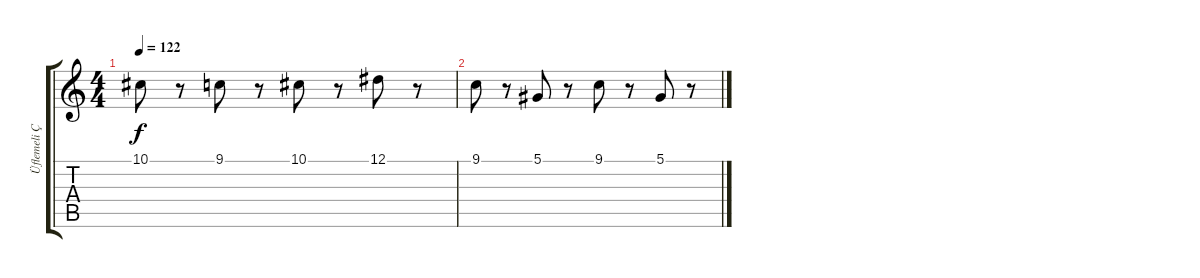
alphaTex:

\track ("Üflemeli Çalgılar-4" "Üflemeli Ç") {instrument panflute}
\staff {score tabs}
\tuning (Eb4 Bb3 Gb3 Db3 Ab2 Eb2) {hide}
\ts (4 4)
\tempo 122
\clef g2
\ks c
10.1.8{dy f} r.8 9.1.8 r.8 10.1.8 r.8 12.1.8 r.8 |
9.1.8 r.8 5.1.8 r.8 9.1.8 r.8 5.1.8 r.8
